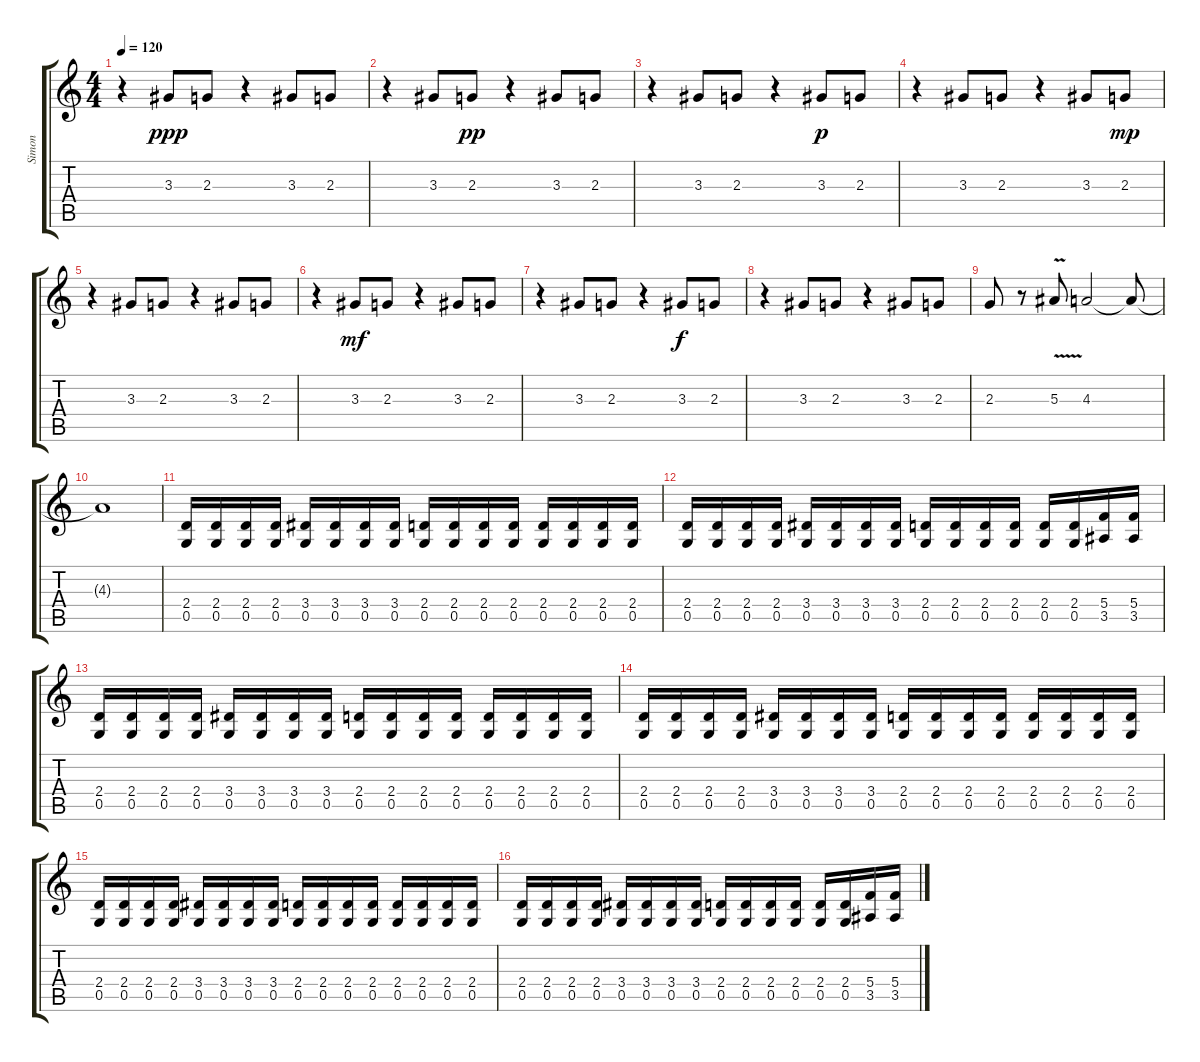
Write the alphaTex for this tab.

\track ("Simon" "Simon") {instrument distortionguitar}
\staff {score tabs}
\tuning (D4 A3 F3 C3 G2 C2) {hide}
\ts (4 4)
\tempo 120
\clef g2
\ks c
r.4{dy ppp instrument distortionguitar} 3.3.8{volume 16} 2.3.8 r.4 3.3.8 2.3.8 |
r.4 3.3.8 2.3.8{dy pp} r.4 3.3.8 2.3.8 |
r.4 3.3.8 2.3.8 r.4 3.3.8{dy p} 2.3.8 |
r.4 3.3.8 2.3.8 r.4 3.3.8 2.3.8{dy mp} |
r.4 3.3.8 2.3.8 r.4 3.3.8 2.3.8 |
r.4 3.3.8{dy mf} 2.3.8 r.4 3.3.8 2.3.8 |
r.4 3.3.8 2.3.8 r.4 3.3.8{dy f} 2.3.8 |
r.4 3.3.8 2.3.8 r.4 3.3.8 2.3.8 |
2.3.8 r.8{volume 12} 5.3{v}.8 4.3.2 4.3{t}.8 |
4.3{t}.1 |
(2.4 0.5).16{volume 11 balance 0} (2.4 0.5).16 (2.4 0.5).16 (2.4 0.5).16 (3.4 0.5).16 (3.4 0.5).16 (3.4 0.5).16 (3.4 0.5).16 (2.4 0.5).16 (2.4 0.5).16 (2.4 0.5).16 (2.4 0.5).16 (2.4 0.5).16 (2.4 0.5).16 (2.4 0.5).16 (2.4 0.5).16 |
(2.4 0.5).16 (2.4 0.5).16 (2.4 0.5).16 (2.4 0.5).16 (3.4 0.5).16 (3.4 0.5).16 (3.4 0.5).16 (3.4 0.5).16 (2.4 0.5).16 (2.4 0.5).16 (2.4 0.5).16 (2.4 0.5).16 (2.4 0.5).16 (2.4 0.5).16 (5.4 3.5).16 (5.4 3.5).16 |
(2.4 0.5).16 (2.4 0.5).16 (2.4 0.5).16 (2.4 0.5).16 (3.4 0.5).16 (3.4 0.5).16 (3.4 0.5).16 (3.4 0.5).16 (2.4 0.5).16 (2.4 0.5).16 (2.4 0.5).16 (2.4 0.5).16 (2.4 0.5).16 (2.4 0.5).16 (2.4 0.5).16 (2.4 0.5).16 |
(2.4 0.5).16 (2.4 0.5).16 (2.4 0.5).16 (2.4 0.5).16 (3.4 0.5).16 (3.4 0.5).16 (3.4 0.5).16 (3.4 0.5).16 (2.4 0.5).16 (2.4 0.5).16 (2.4 0.5).16 (2.4 0.5).16 (2.4 0.5).16 (2.4 0.5).16 (2.4 0.5).16 (2.4 0.5).16 |
(2.4 0.5).16 (2.4 0.5).16 (2.4 0.5).16 (2.4 0.5).16 (3.4 0.5).16 (3.4 0.5).16 (3.4 0.5).16 (3.4 0.5).16 (2.4 0.5).16 (2.4 0.5).16 (2.4 0.5).16 (2.4 0.5).16 (2.4 0.5).16 (2.4 0.5).16 (2.4 0.5).16 (2.4 0.5).16 |
(2.4 0.5).16 (2.4 0.5).16 (2.4 0.5).16 (2.4 0.5).16 (3.4 0.5).16 (3.4 0.5).16 (3.4 0.5).16 (3.4 0.5).16 (2.4 0.5).16 (2.4 0.5).16 (2.4 0.5).16 (2.4 0.5).16 (2.4 0.5).16 (2.4 0.5).16 (5.4 3.5).16 (5.4 3.5).16
